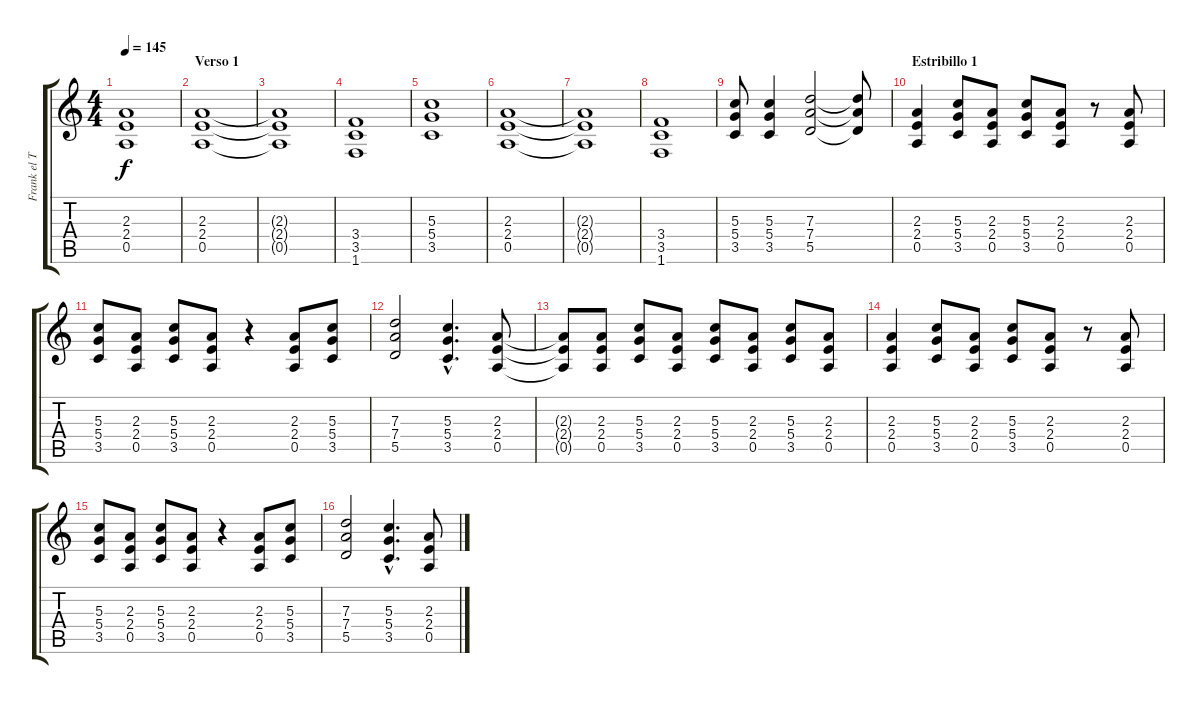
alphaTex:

\track ("Frank el Tachas" "Frank el T") {instrument overdrivenguitar}
\staff {score tabs}
\tuning (E4 B3 G3 D3 A2 E2) {hide}
\ts (4 4)
\tempo 145
\clef g2
\ks c
(2.3{t} 2.4{t} 0.5{t}).1{dy f} |
\section ("" "Verso 1")
(2.3 2.4 0.5).1 |
(2.3{t} 2.4{t} 0.5{t}).1 |
(3.4 3.5 1.6).1 |
(5.3 5.4 3.5).1 |
(2.3 2.4 0.5).1 |
(2.3{t} 2.4{t} 0.5{t}).1 |
(3.4 3.5 1.6).1 |
(5.3 5.4 3.5).8 (5.3 5.4 3.5).4 (7.3 7.4 5.5).2 (7.3{t} 7.4{t} 5.5{t}).8 |
\section ("" "Estribillo 1")
(2.3 2.4 0.5).4 (5.3 5.4 3.5).8 (2.3 2.4 0.5).8 (5.3 5.4 3.5).8 (2.3 2.4 0.5).8 r.8 (2.3 2.4 0.5).8 |
(5.3 5.4 3.5).8 (2.3 2.4 0.5).8 (5.3 5.4 3.5).8 (2.3 2.4 0.5).8 r.4 (2.3 2.4 0.5).8 (5.3 5.4 3.5).8 |
(7.3 7.4 5.5).2 (5.3{hac} 5.4{hac} 3.5{hac}).4{d} (2.3 2.4 0.5).8 |
(2.3{t} 2.4{t} 0.5{t}).8 (2.3 2.4 0.5).8 (5.3 5.4 3.5).8 (2.3 2.4 0.5).8 (5.3 5.4 3.5).8 (2.3 2.4 0.5).8 (5.3 5.4 3.5).8 (2.3 2.4 0.5).8 |
(2.3 2.4 0.5).4 (5.3 5.4 3.5).8 (2.3 2.4 0.5).8 (5.3 5.4 3.5).8 (2.3 2.4 0.5).8 r.8 (2.3 2.4 0.5).8 |
(5.3 5.4 3.5).8 (2.3 2.4 0.5).8 (5.3 5.4 3.5).8 (2.3 2.4 0.5).8 r.4 (2.3 2.4 0.5).8 (5.3 5.4 3.5).8 |
(7.3 7.4 5.5).2 (5.3{hac} 5.4{hac} 3.5{hac}).4{d} (2.3 2.4 0.5).8
